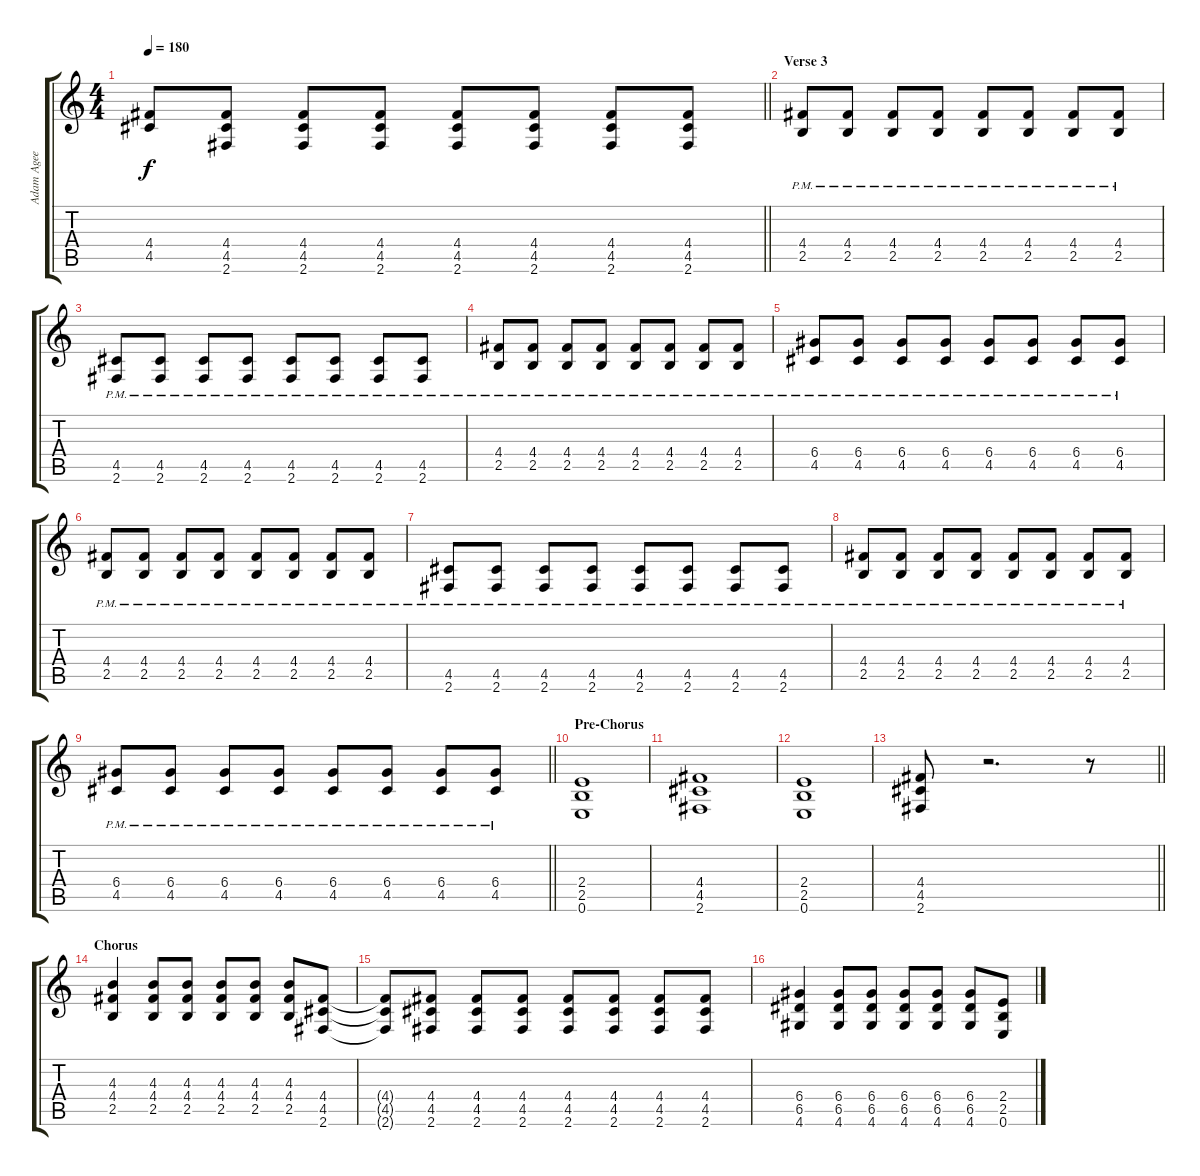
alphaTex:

\track ("Adam Agee" "Adam Agee") {instrument distortionguitar}
\staff {score tabs}
\tuning (E4 B3 G3 D3 A2 E2) {hide}
\ts (4 4)
\tempo 180
\clef g2
\barLineRight lightlight
\ks c
(4.4{t} 4.5{t}).8{dy f} (4.4 4.5 2.6).8 (4.4 4.5 2.6).8 (4.4 4.5 2.6).8 (4.4 4.5 2.6).8 (4.4 4.5 2.6).8 (4.4 4.5 2.6).8 (4.4 4.5 2.6).8 |
\section ("" "Verse 3")
(4.4{pm} 2.5{pm}).8 (4.4{pm} 2.5{pm}).8 (4.4{pm} 2.5{pm}).8 (4.4{pm} 2.5{pm}).8 (4.4{pm} 2.5{pm}).8 (4.4{pm} 2.5{pm}).8 (4.4{pm} 2.5{pm}).8 (4.4{pm} 2.5{pm}).8 |
(4.5{pm} 2.6{pm}).8 (4.5{pm} 2.6{pm}).8 (4.5{pm} 2.6{pm}).8 (4.5{pm} 2.6{pm}).8 (4.5{pm} 2.6{pm}).8 (4.5{pm} 2.6{pm}).8 (4.5{pm} 2.6{pm}).8 (4.5{pm} 2.6{pm}).8 |
(4.4{pm} 2.5{pm}).8 (4.4{pm} 2.5{pm}).8 (4.4{pm} 2.5{pm}).8 (4.4{pm} 2.5{pm}).8 (4.4{pm} 2.5{pm}).8 (4.4{pm} 2.5{pm}).8 (4.4{pm} 2.5{pm}).8 (4.4{pm} 2.5{pm}).8 |
(6.4{pm} 4.5{pm}).8 (6.4{pm} 4.5{pm}).8 (6.4{pm} 4.5{pm}).8 (6.4{pm} 4.5{pm}).8 (6.4{pm} 4.5{pm}).8 (6.4{pm} 4.5{pm}).8 (6.4{pm} 4.5{pm}).8 (6.4{pm} 4.5{pm}).8 |
(4.4{pm} 2.5{pm}).8 (4.4{pm} 2.5{pm}).8 (4.4{pm} 2.5{pm}).8 (4.4{pm} 2.5{pm}).8 (4.4{pm} 2.5{pm}).8 (4.4{pm} 2.5{pm}).8 (4.4{pm} 2.5{pm}).8 (4.4{pm} 2.5{pm}).8 |
(4.5{pm} 2.6{pm}).8 (4.5{pm} 2.6{pm}).8 (4.5{pm} 2.6{pm}).8 (4.5{pm} 2.6{pm}).8 (4.5{pm} 2.6{pm}).8 (4.5{pm} 2.6{pm}).8 (4.5{pm} 2.6{pm}).8 (4.5{pm} 2.6{pm}).8 |
(4.4{pm} 2.5{pm}).8 (4.4{pm} 2.5{pm}).8 (4.4{pm} 2.5{pm}).8 (4.4{pm} 2.5{pm}).8 (4.4{pm} 2.5{pm}).8 (4.4{pm} 2.5{pm}).8 (4.4{pm} 2.5{pm}).8 (4.4{pm} 2.5{pm}).8 |
\barLineRight lightlight
(6.4{pm} 4.5{pm}).8 (6.4{pm} 4.5{pm}).8 (6.4{pm} 4.5{pm}).8 (6.4{pm} 4.5{pm}).8 (6.4{pm} 4.5{pm}).8 (6.4{pm} 4.5{pm}).8 (6.4{pm} 4.5{pm}).8 (6.4{pm} 4.5{pm}).8 |
\section ("" "Pre-Chorus")
(2.4 2.5 0.6).1 |
(4.4 4.5 2.6).1 |
(2.4 2.5 0.6).1 |
\barLineRight lightlight
(4.4 4.5 2.6).8 r.2{d} r.8 |
\section ("" "Chorus")
(4.3 4.4 2.5).4 (4.3 4.4 2.5).8 (4.3 4.4 2.5).8 (4.3 4.4 2.5).8 (4.3 4.4 2.5).8 (4.3 4.4 2.5).8 (4.4 4.5 2.6).8 |
(4.4{t} 4.5{t} 2.6{t}).8 (4.4 4.5 2.6).8 (4.4 4.5 2.6).8 (4.4 4.5 2.6).8 (4.4 4.5 2.6).8 (4.4 4.5 2.6).8 (4.4 4.5 2.6).8 (4.4 4.5 2.6).8 |
(6.4 6.5 4.6).4 (6.4 6.5 4.6).8 (6.4 6.5 4.6).8 (6.4 6.5 4.6).8 (6.4 6.5 4.6).8 (6.4 6.5 4.6).8 (2.4 2.5 0.6).8
